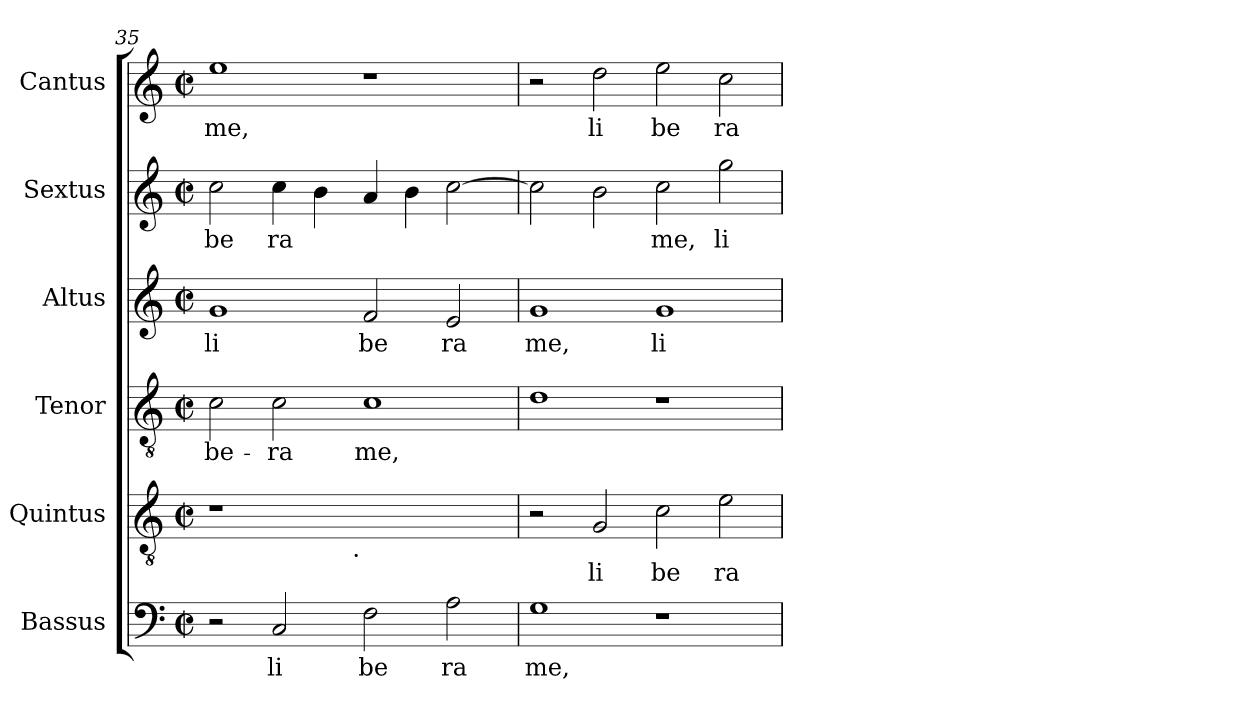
**kern	**text	**kern	**text	**kern	**text	**kern	**text	**kern	**text	**kern	**text
*part6	*part6	*part5	*part5	*part4	*part4	*part3	*part3	*part2	*part2	*part1	*part1
*staff6	*staff6	*staff5	*staff5	*staff4	*staff4	*staff3	*staff3	*staff2	*staff2	*staff1	*staff1
*I"Bassus	*	*I"Quintus	*	*I"Tenor	*	*I"Altus	*	*I"Sextus	*	*I"Cantus	*
*clefF4	*	*clefGv2	*	*clefGv2	*	*clefG2	*	*clefG2	*	*clefG2	*
*k[]	*	*k[]	*	*k[]	*	*k[]	*	*k[]	*	*k[]	*
*C:	*	*C:	*	*C:	*	*C:	*	*C:	*	*C:	*
*M2/2	*	*M2/2	*	*M2/2	*	*M2/2	*	*M2/2	*	*M2/2	*
*met(c|)	*	*met(c|)	*	*met(c|)	*	*met(c|)	*	*met(c|)	*	*met(c|)	*
=35	=35	=35	=35	=35	=35	=35	=35	=35	=35	=35	=35
!	!	!	!	!	!LO:LY:b:cj	!	!LO:LY:b:cj	!	!LO:LY:b:cj	!	!LO:LY:b:cj
*	*	*^	*	*	*	*	*	*	*	*	*
2r	.	1r	2ryy	.	2c\	-be-	1g	li	2cc\	be	1ee	me,
!	!LO:LY:b:cj	!	!	!	!	!LO:LY:b:cj	!	!	!	!LO:LY:b:cj	!	!
2C/	li	.	4...ryy	.	2c\	-ra	.	.	4cc\	ra	.	.
!	!	!	!	!	!	!	!	!	!	!LO:LY:b:cj	!	!
.	.	.	.	.	.	.	.	.	4b\	.	.	.
!	!	!	!LO:TX:b:t=.	!	!	!	!	!	!	!	!	!
.	.	.	1ryy	.	.	.	.	.	.	.	.	.
!	!LO:LY:b:cj	!	!	!	!	!LO:LY:b:cj	!	!LO:LY:b:cj	!	!LO:LY:b:cj	!	!
2F\	be	1ryy	.	.	1c	me,	2f/	be	4a/	.	1r	.
!	!	!	!	!	!	!	!	!	!	!LO:LY:b:cj	!	!
.	.	.	.	.	.	.	.	.	4b\	.	.	.
!	!LO:LY:b:cj	!	!	!	!	!	!	!LO:LY:b:cj	!	!LO:LY:b:cj	!	!
2A\	ra	.	.	.	.	.	2e/	ra	[>2cc\	.	.	.
.	.	.	32ryy	.	.	.	.	.	.	.	.	.
=36	=36	=36	=36	=36	=36	=36	=36	=36	=36	=36	=36	=36
!	!LO:LY:b:cj	!	!	!	!	!LO:LY:b:cj	!	!LO:LY:b:cj	!	!LO:LY:b:cj	!	!
*	*	*v	*v	*	*	*	*	*	*	*	*	*
1G	me,	2r	.	1d	.	1g	me,	2cc\]	.	2r	.
!	!	!	!LO:LY:b:cj	!	!	!	!	!	!LO:LY:b:cj	!	!LO:LY:b:cj
.	.	2G/	li	.	.	.	.	2b\	.	2dd\	li
!	!	!	!LO:LY:b:cj	!	!	!	!LO:LY:b:cj	!	!LO:LY:b:cj	!	!LO:LY:b:cj
1r	.	2c\	be	1r	.	1g	li	2cc\	me,	2ee\	be
!	!	!	!LO:LY:b:cj	!	!	!	!	!	!LO:LY:b:cj	!	!LO:LY:b:cj
.	.	2e\	ra	.	.	.	.	2gg\	li	2cc\	ra
=	=	=	=	=	=	=	=	=	=	=	=
*-	*-	*-	*-	*-	*-	*-	*-	*-	*-	*-	*-
